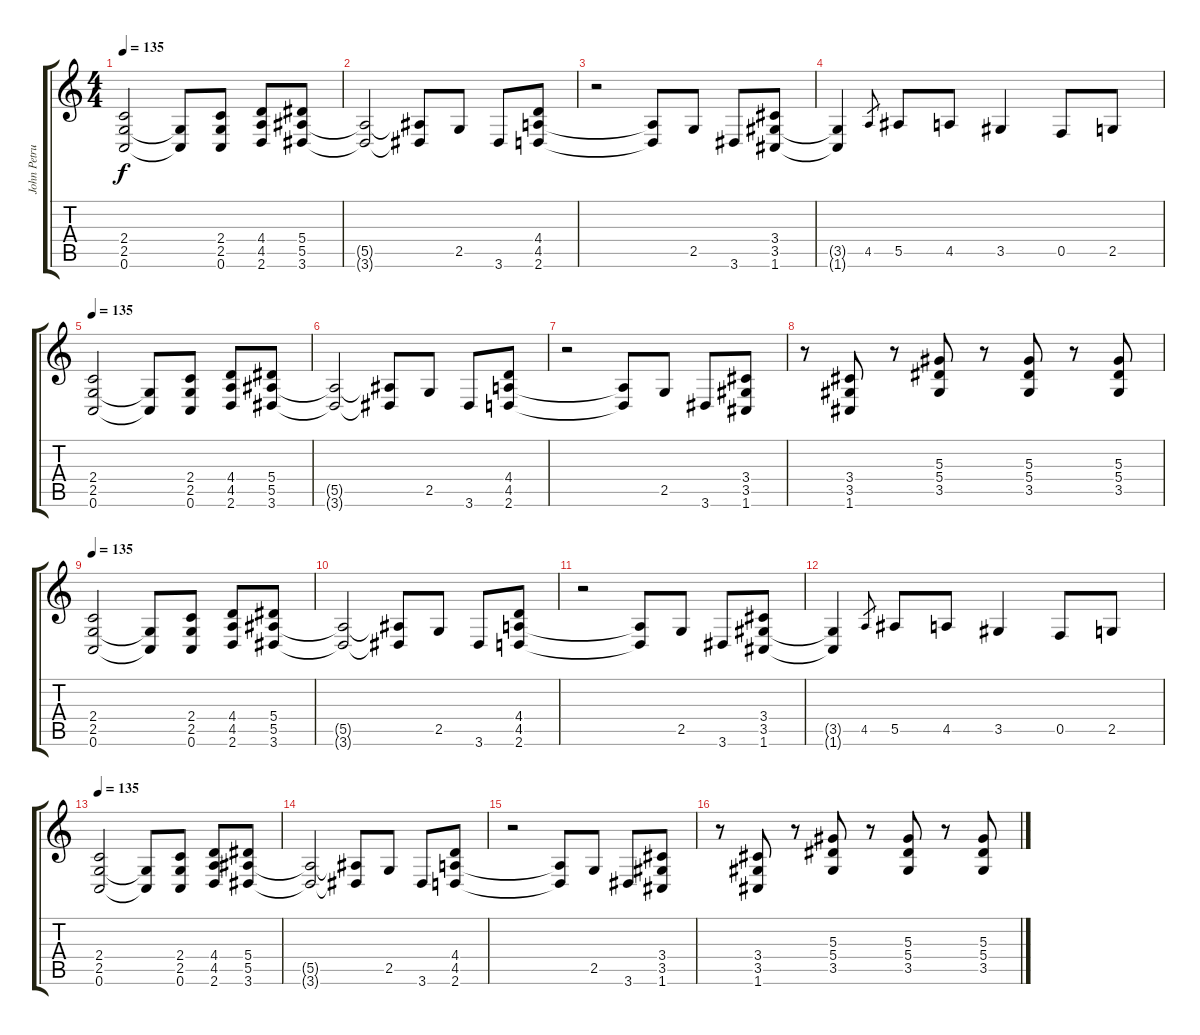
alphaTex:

\track ("John Petrucci" "John Petru") {instrument distortionguitar}
\staff {score tabs}
\tuning (C4 G3 Eb3 Bb2 F2 C2) {hide}
\ts (4 4)
\tempo 135
\clef g2
\ks c
(2.4 2.5 0.6).2{dy f} (2.5{t} 0.6{t}).8 (2.4 2.5 0.6).8 (4.4 4.5 2.6).8 (5.4 5.5 3.6).8 |
(5.5{t} 3.6{t}).2 (5.5{t} 3.6{t}).8 2.5.8 3.6.8 (4.4 4.5 2.6).8 |
r.2 (4.5{t} 2.6{t}).8 2.5.8 3.6.8 (3.4 3.5 1.6).8 |
(3.5{t} 1.6{t}).4 4.5.8{gr} 5.5.8 4.5.8 3.5.4 0.5.8 2.5.8 |
\tempo 135
(2.4 2.5 0.6).2 (2.5{t} 0.6{t}).8 (2.4 2.5 0.6).8 (4.4 4.5 2.6).8 (5.4 5.5 3.6).8 |
(5.5{t} 3.6{t}).2 (5.5{t} 3.6{t}).8 2.5.8 3.6.8 (4.4 4.5 2.6).8 |
r.2 (4.5{t} 2.6{t}).8 2.5.8 3.6.8 (3.4 3.5 1.6).8 |
r.8 (3.4 3.5 1.6).8 r.8 (5.3 5.4 3.5).8 r.8 (5.3 5.4 3.5).8 r.8 (5.3 5.4 3.5).8 |
\tempo 135
(2.4 2.5 0.6).2 (2.5{t} 0.6{t}).8 (2.4 2.5 0.6).8 (4.4 4.5 2.6).8 (5.4 5.5 3.6).8 |
(5.5{t} 3.6{t}).2 (5.5{t} 3.6{t}).8 2.5.8 3.6.8 (4.4 4.5 2.6).8 |
r.2 (4.5{t} 2.6{t}).8 2.5.8 3.6.8 (3.4 3.5 1.6).8 |
(3.5{t} 1.6{t}).4 4.5.8{gr} 5.5.8 4.5.8 3.5.4 0.5.8 2.5.8 |
\tempo 135
(2.4 2.5 0.6).2 (2.5{t} 0.6{t}).8 (2.4 2.5 0.6).8 (4.4 4.5 2.6).8 (5.4 5.5 3.6).8 |
(5.5{t} 3.6{t}).2 (5.5{t} 3.6{t}).8 2.5.8 3.6.8 (4.4 4.5 2.6).8 |
r.2 (4.5{t} 2.6{t}).8 2.5.8 3.6.8 (3.4 3.5 1.6).8 |
r.8 (3.4 3.5 1.6).8 r.8 (5.3 5.4 3.5).8 r.8 (5.3 5.4 3.5).8 r.8 (5.3 5.4 3.5).8
